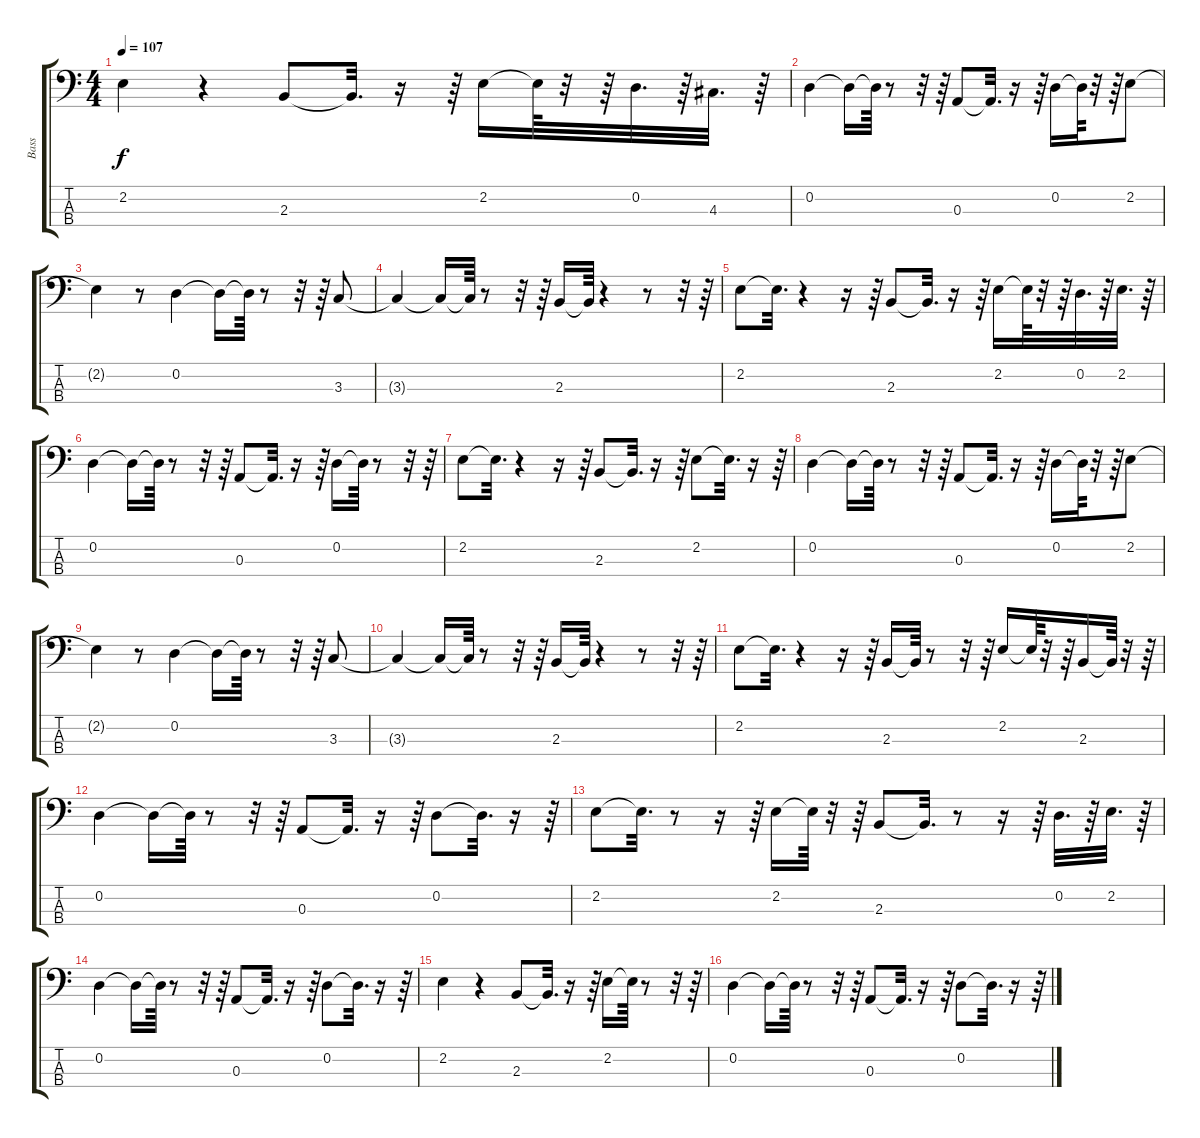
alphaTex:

\track ("Bass" "Bass") {instrument electricbassfinger}
\staff {score tabs}
\tuning (G2 D2 A1 E1) {hide}
\ts (4 4)
\tempo 107
\clef f4
\ks c
2.2.4{dy f} r.4 2.3.8 2.3{t}.32{d} r.16 r.64 2.2.16 2.2{t}.64 r.32 r.64 0.2.32{d} r.64 4.3.32{d} r.64 |
0.2.4 0.2{t}.16 0.2{t}.64 r.8 r.32 r.64 0.3.8 0.3{t}.32{d} r.16 r.64 0.2.16 0.2{t}.64 r.32 r.64 2.2.8 |
2.2{t}.4 r.8 0.2.4 0.2{t}.16 0.2{t}.64 r.8 r.32 r.64 3.3.8 |
3.3{t}.4 3.3{t}.16 3.3{t}.64 r.8 r.32 r.64 2.3.16 2.3{t}.64 r.4 r.8 r.32 r.64 |
2.2.8 2.2{t}.32{d} r.4 r.16 r.64 2.3.8 2.3{t}.32{d} r.16 r.64 2.2.16 2.2{t}.64 r.32 r.64 0.2.32{d} r.64 2.2.32{d} r.64 |
0.2.4 0.2{t}.16 0.2{t}.64 r.8 r.32 r.64 0.3.8 0.3{t}.32{d} r.16 r.64 0.2.16 0.2{t}.64 r.8 r.32 r.64 |
2.2.8 2.2{t}.32{d} r.4 r.16 r.64 2.3.8 2.3{t}.32{d} r.16 r.64 2.2.8 2.2{t}.32{d} r.16 r.64 |
0.2.4 0.2{t}.16 0.2{t}.64 r.8 r.32 r.64 0.3.8 0.3{t}.32{d} r.16 r.64 0.2.16 0.2{t}.64 r.32 r.64 2.2.8 |
2.2{t}.4 r.8 0.2.4 0.2{t}.16 0.2{t}.64 r.8 r.32 r.64 3.3.8 |
3.3{t}.4 3.3{t}.16 3.3{t}.64 r.8 r.32 r.64 2.3.16 2.3{t}.64 r.4 r.8 r.32 r.64 |
2.2.8 2.2{t}.32{d} r.4 r.16 r.64 2.3.16 2.3{t}.64 r.8 r.32 r.64 2.2.16 2.2{t}.64 r.32 r.64 2.3.16 2.3{t}.64 r.32 r.64 |
0.2.4 0.2{t}.16 0.2{t}.64 r.8 r.32 r.64 0.3.8 0.3{t}.32{d} r.16 r.64 0.2.8 0.2{t}.32{d} r.16 r.64 |
2.2.8 2.2{t}.32{d} r.8 r.16 r.64 2.2.16 2.2{t}.64 r.32 r.64 2.3.8 2.3{t}.32{d} r.8 r.16 r.64 0.2.32{d} r.64 2.2.32{d} r.64 |
0.2.4 0.2{t}.16 0.2{t}.64 r.8 r.32 r.64 0.3.8 0.3{t}.32{d} r.16 r.64 0.2.8 0.2{t}.32{d} r.16 r.64 |
2.2.4 r.4 2.3.8 2.3{t}.32{d} r.16 r.64 2.2.16 2.2{t}.64 r.8 r.32 r.64 |
0.2.4 0.2{t}.16 0.2{t}.64 r.8 r.32 r.64 0.3.8 0.3{t}.32{d} r.16 r.64 0.2.8 0.2{t}.32{d} r.16 r.64
